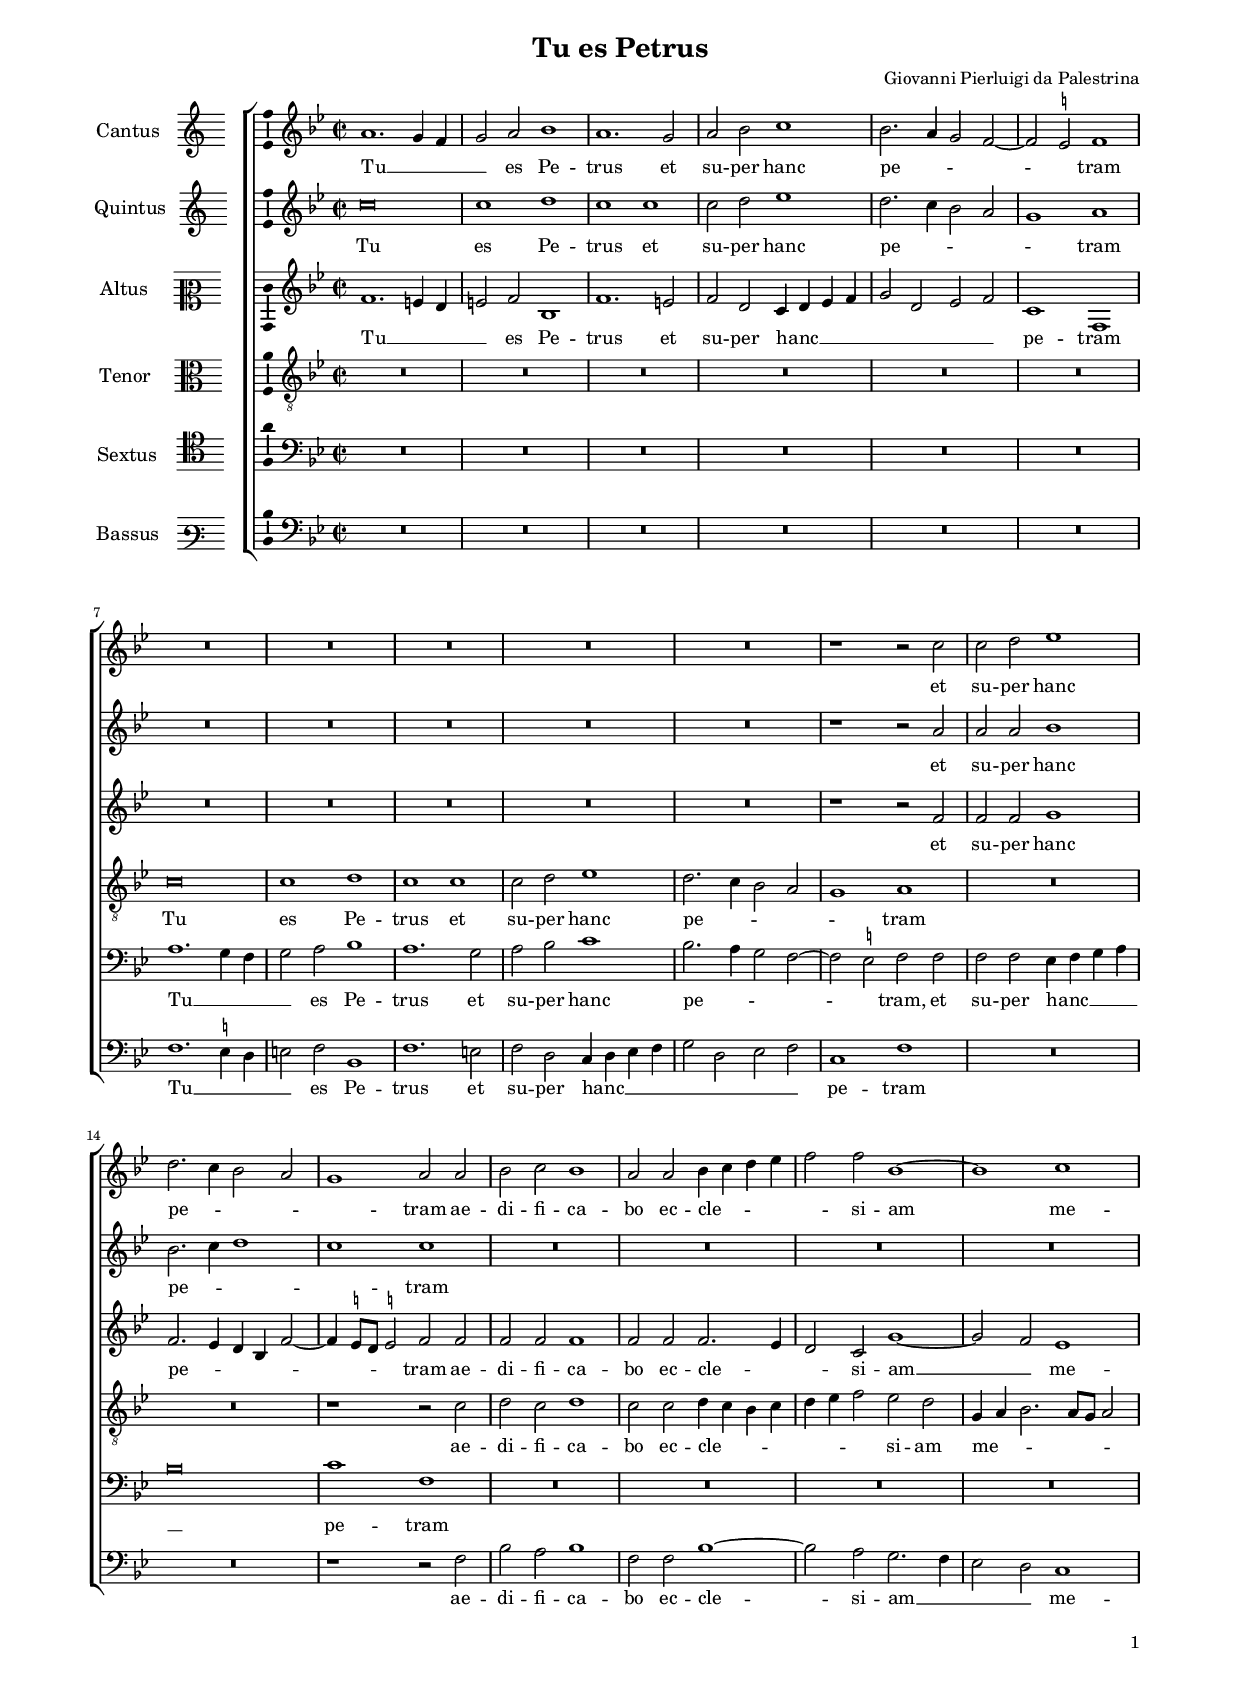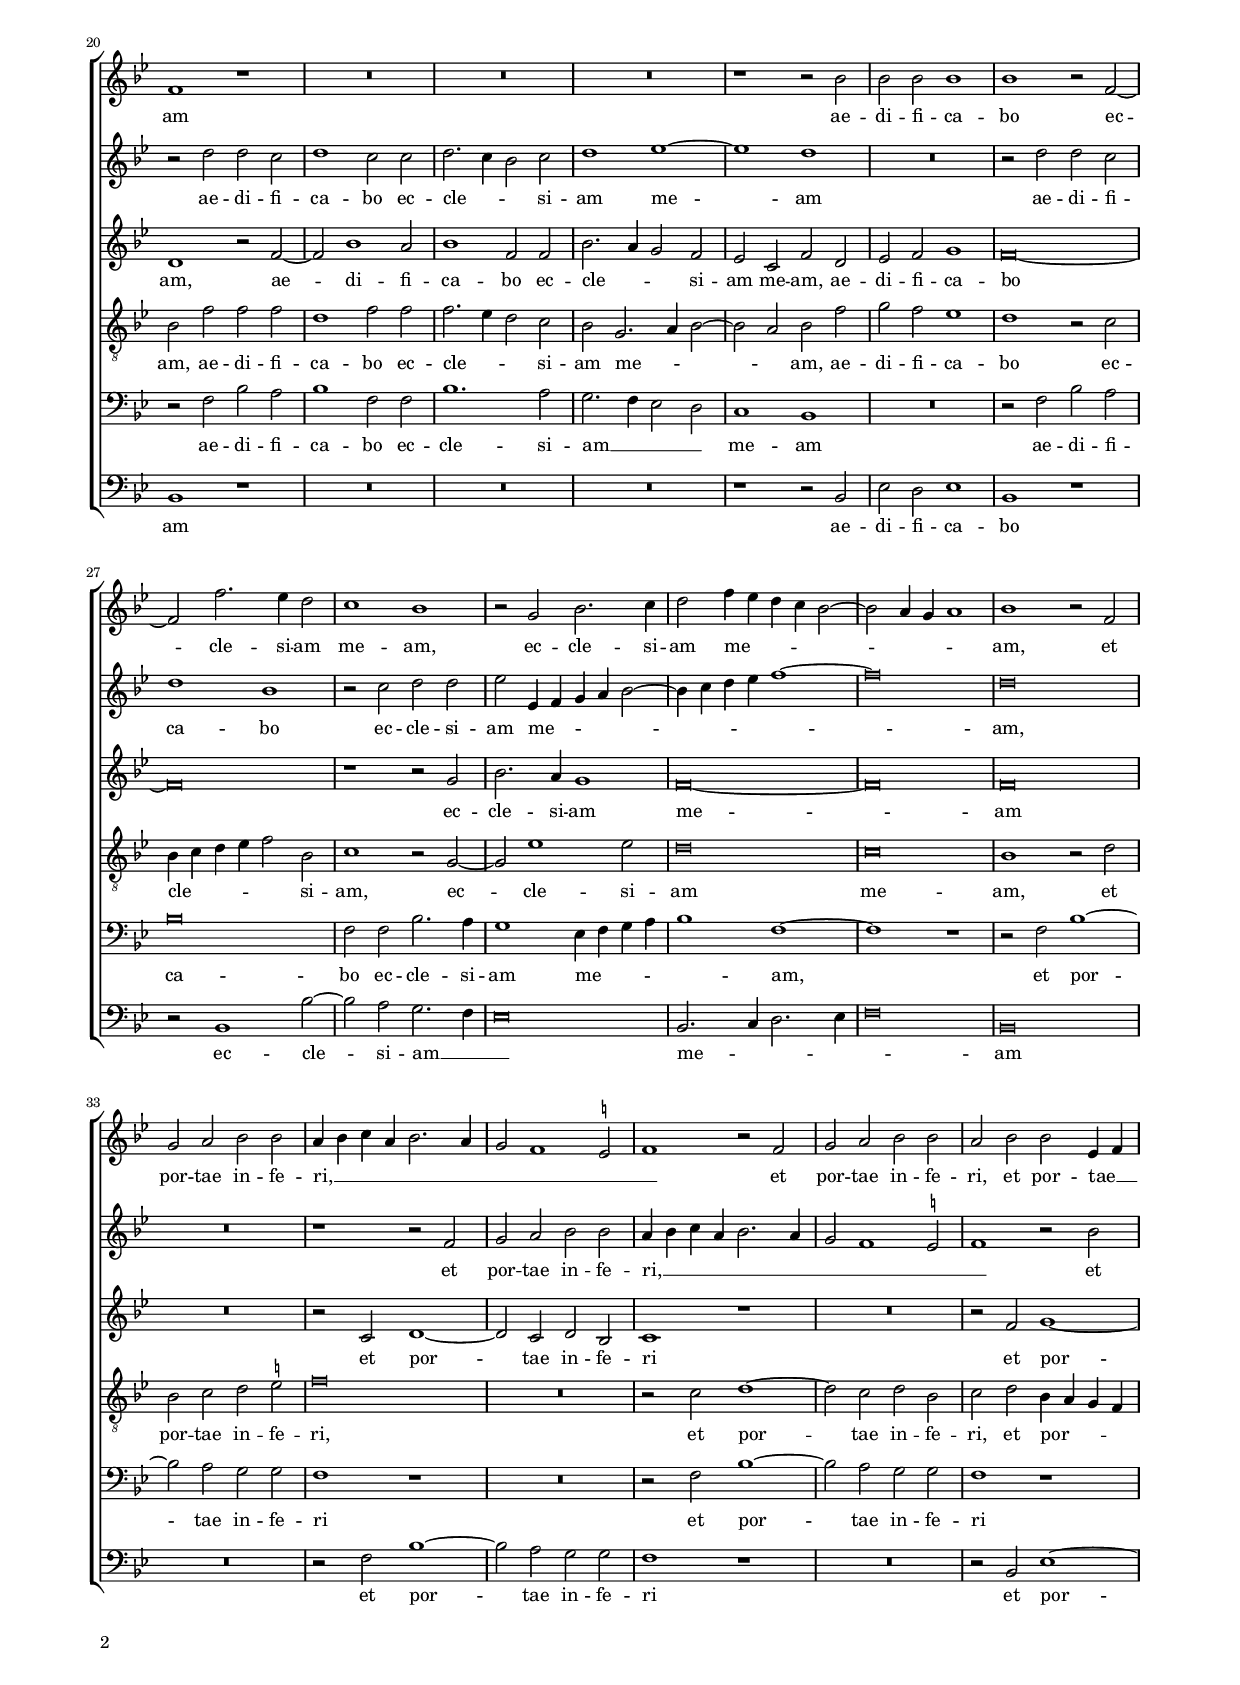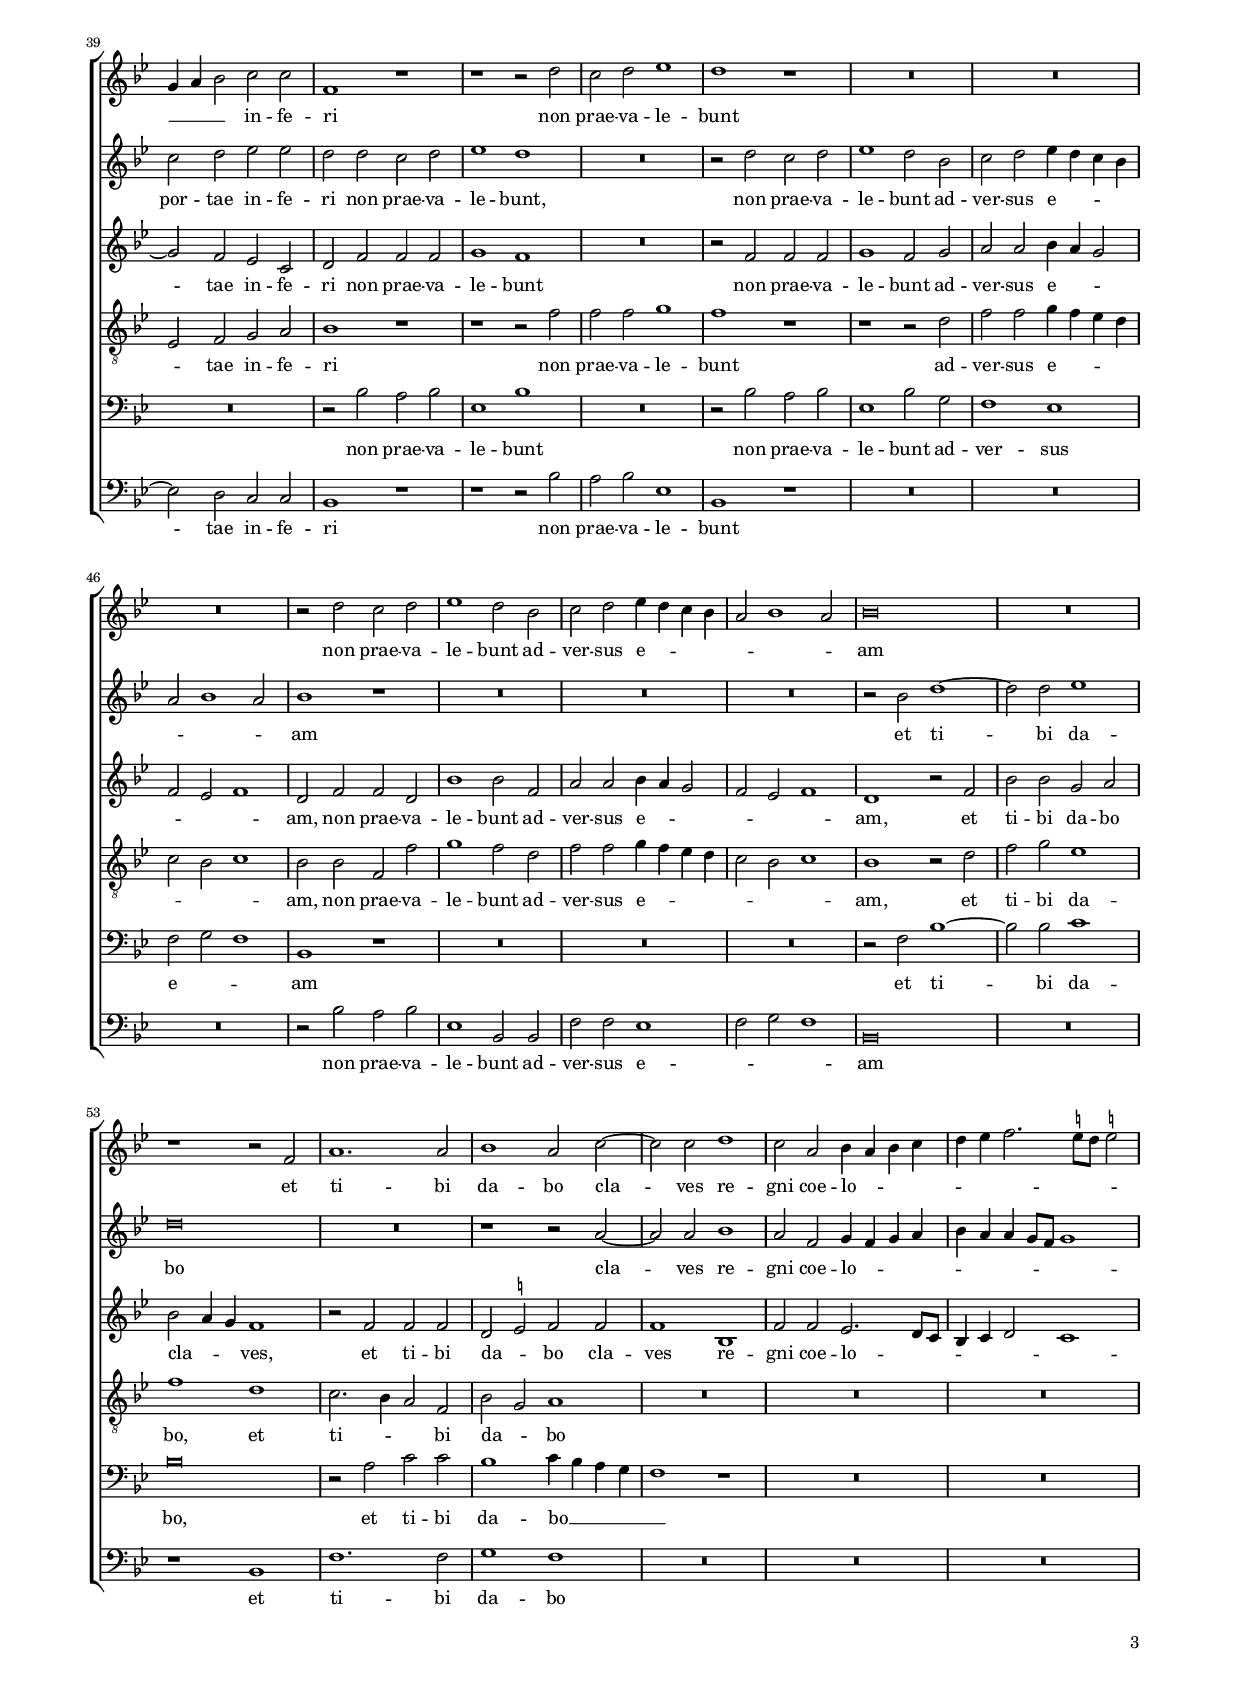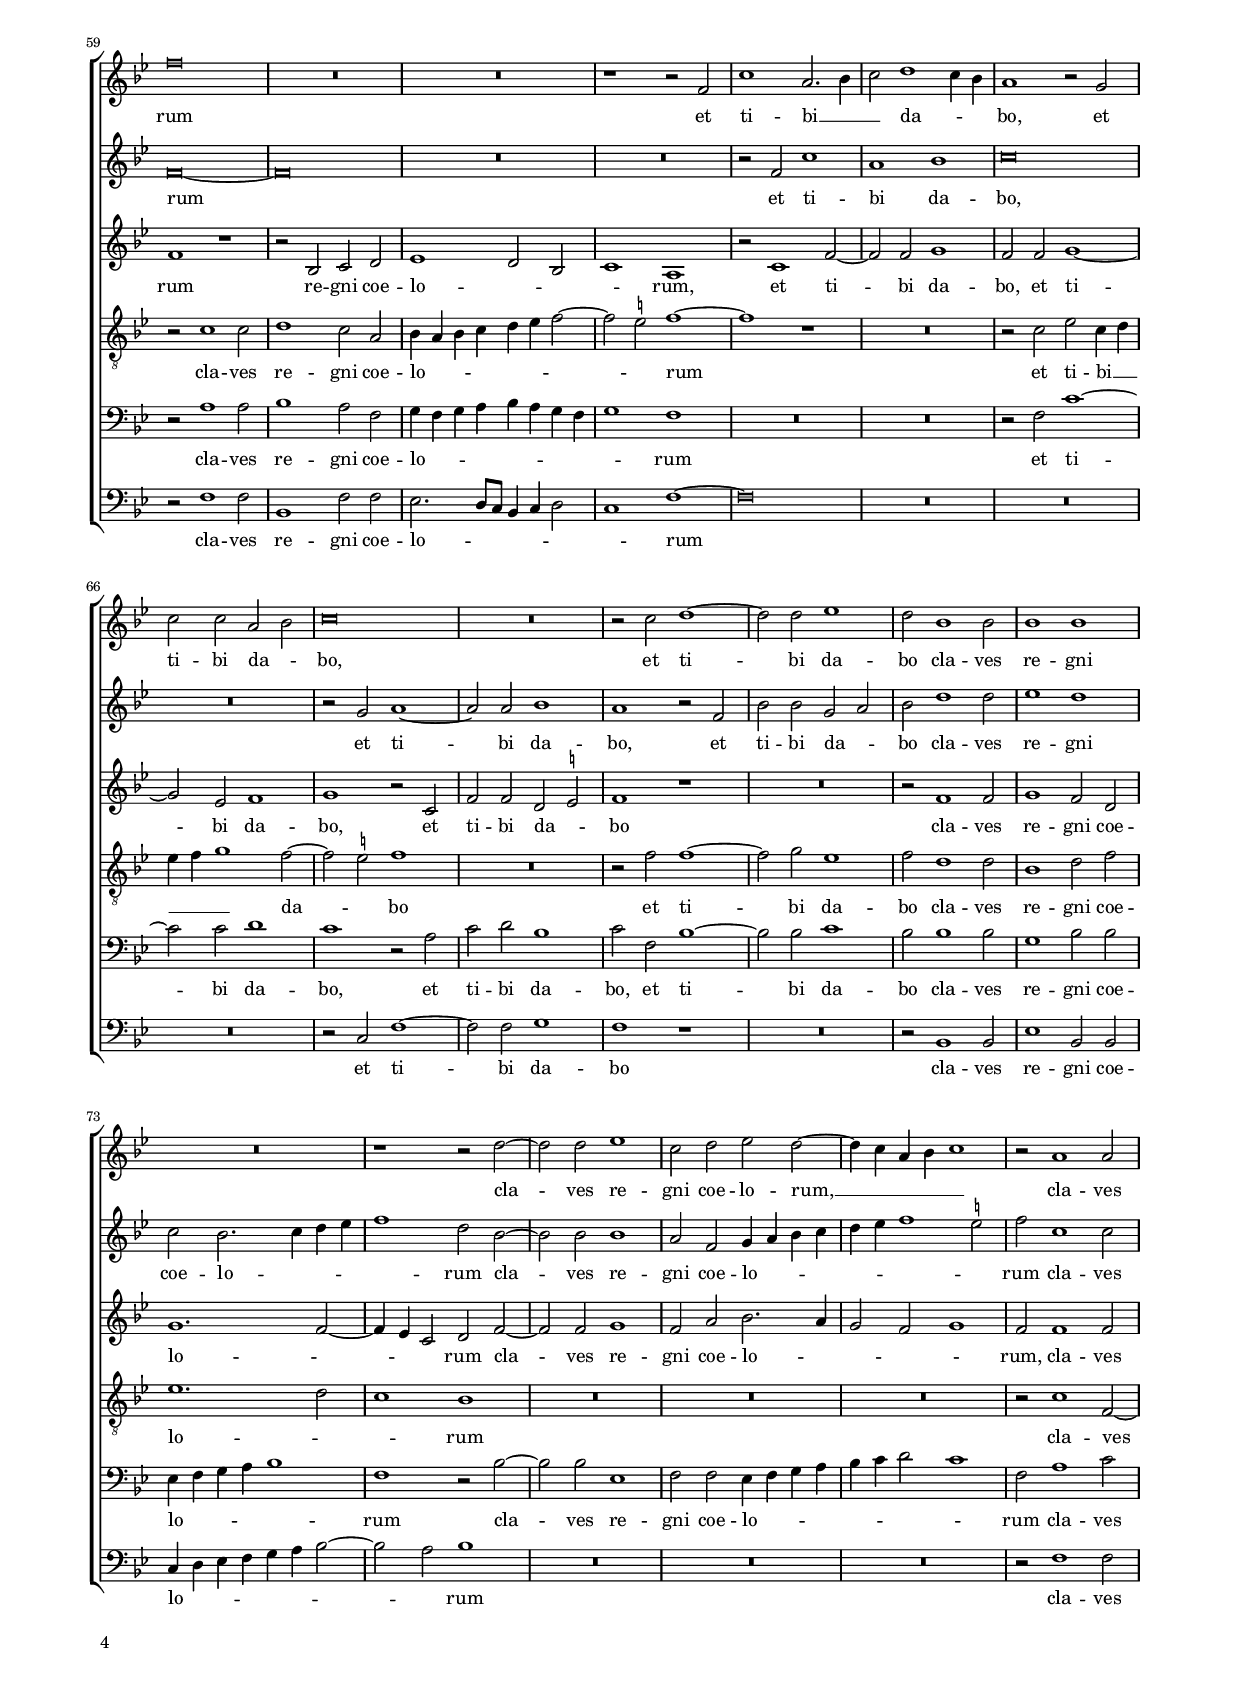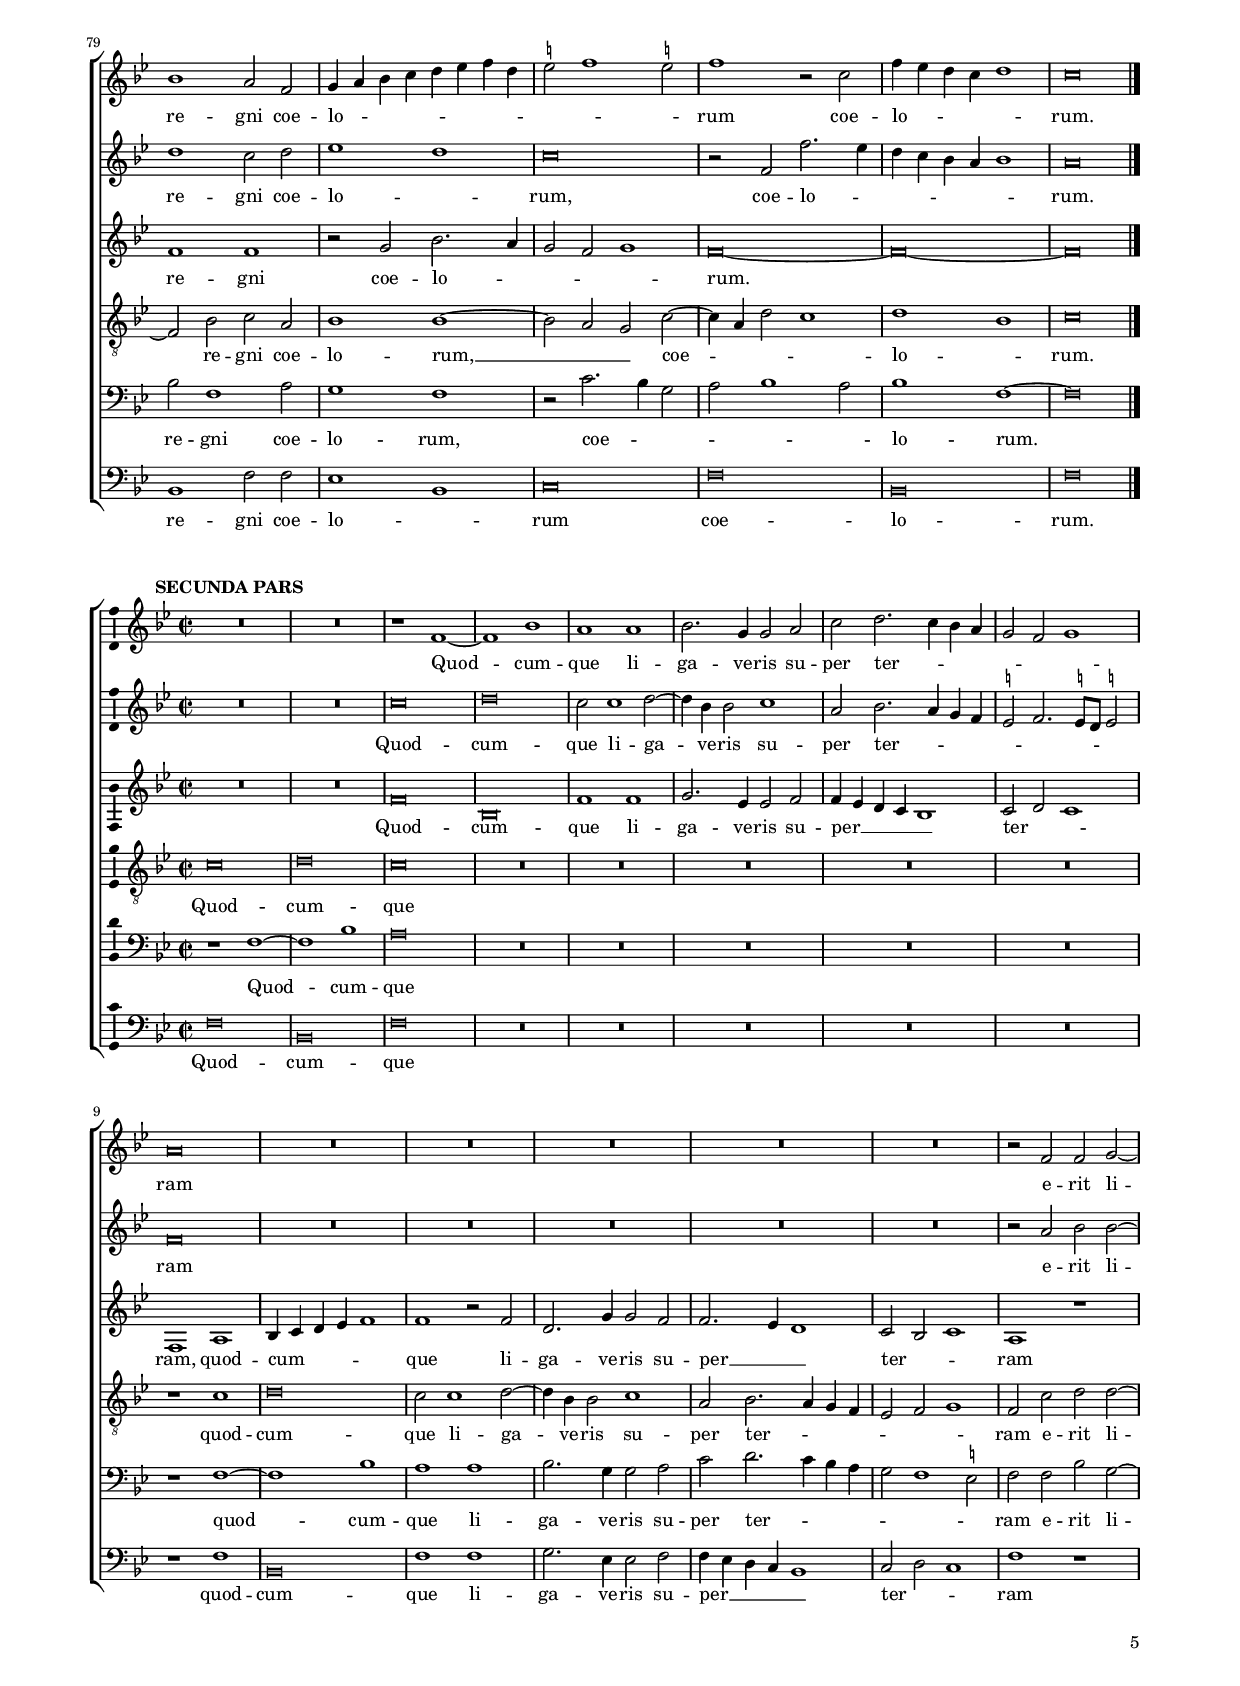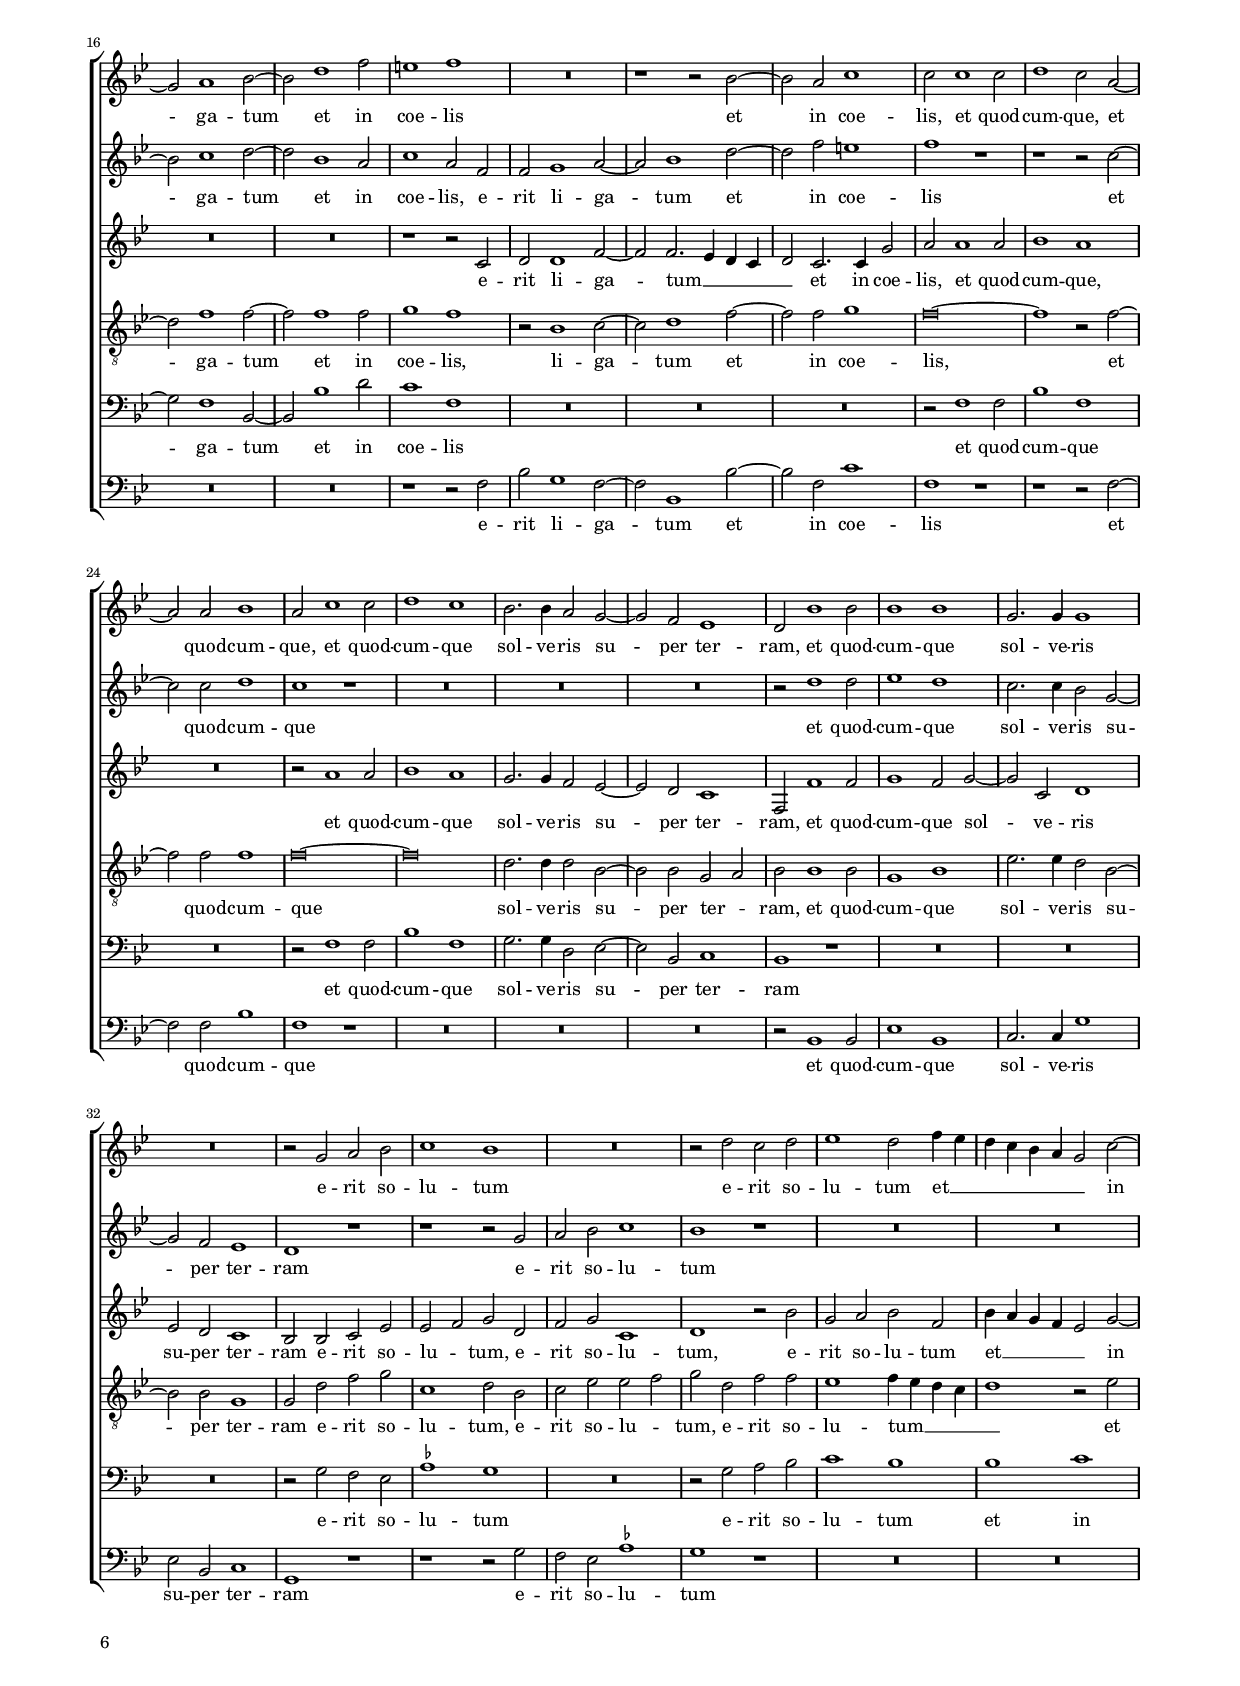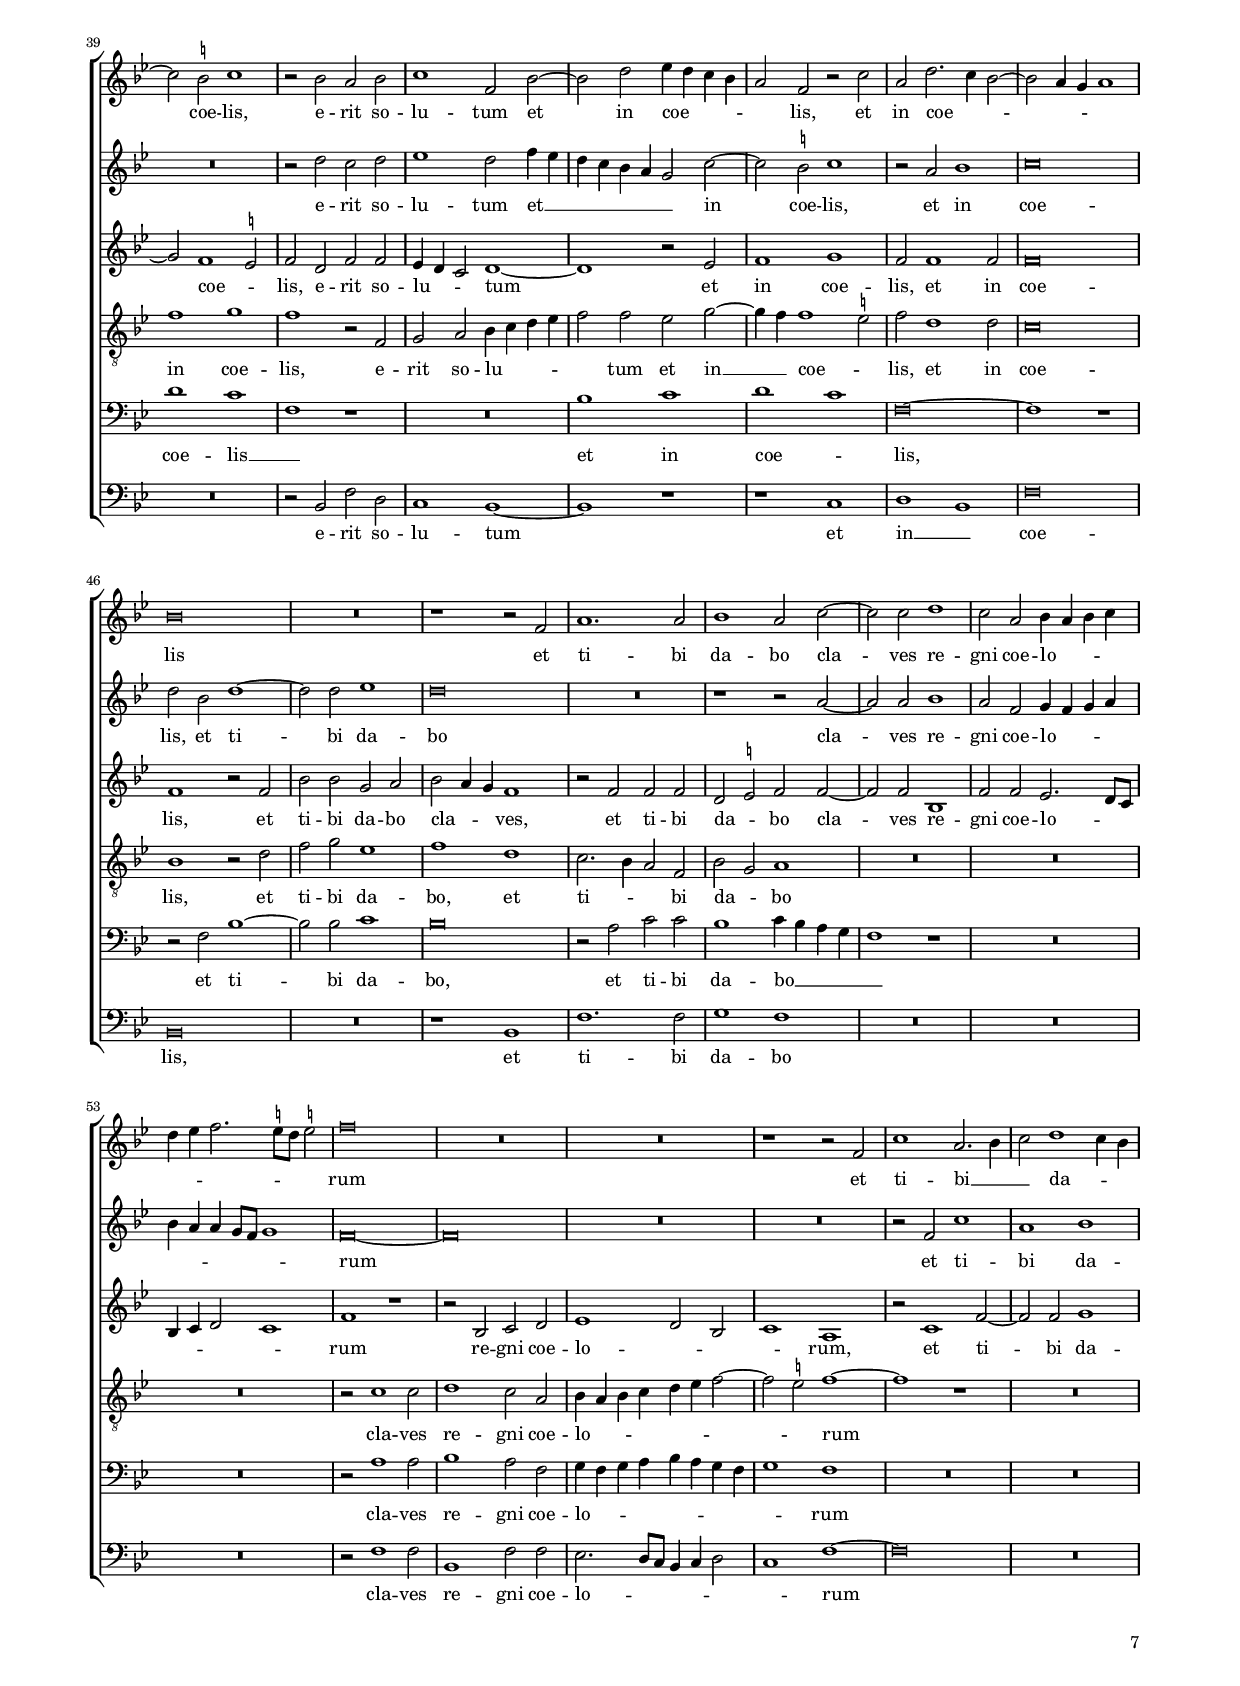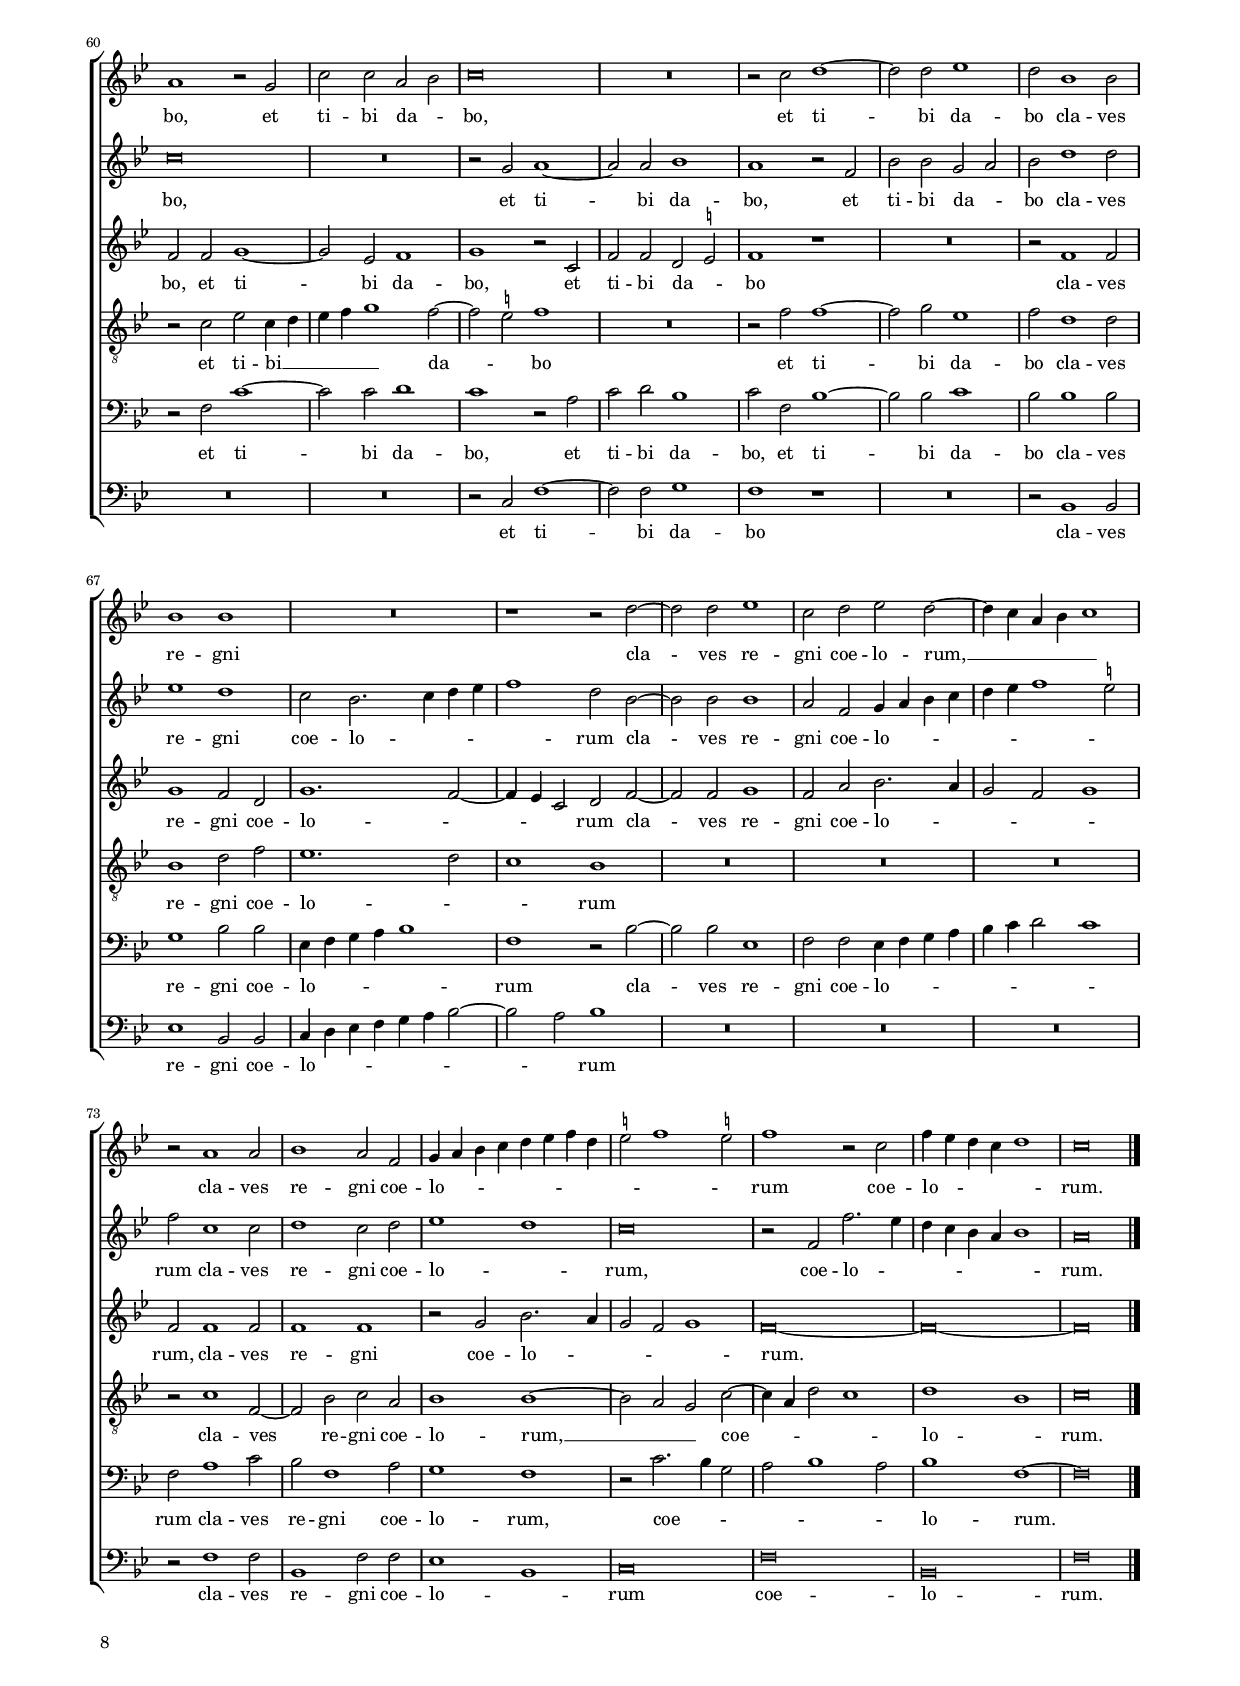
\header
{
  title="Tu es Petrus"
  composer="Giovanni Pierluigi da Palestrina"
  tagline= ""
}

\version "2.24.2"
\language deutsch
#(set-global-staff-size 15)
% #(set-default-paper-size "letter")
#(ly:set-option 'point-and-click #f)


	ficta = { \once \set suggestAccidentals = ##t }
	
	forget = #(define-music-function (music) (ly:music?) #{
		\accidentalStyle forget
		$music
		\accidentalStyle default
		#})


\paper
	{
	top-margin = 1.4 \cm
	bottom-margin = 0.9 \cm
	left-margin = 1.7 \cm
	right-margin = 1.7 \cm
	ragged-bottom = ##f
	ragged-last-bottom = ##f
	print-page-number = ##f
	score-system-spacing = #'((basic-distance . 16) (minimum-distance . 13) (padding . 4) (strechability . 250))
	system-system-spacing = #'((basic-distance . 16) (minimum-distance . 13) (padding . 4) (strechability . 250))
	oddFooterMarkup=\markup   \fill-line { "" \fromproperty #'page:page-number-string }
	evenFooterMarkup=\markup  \fill-line { \fromproperty #'page:page-number-string "" }
	last-bottom-spacing = #'((basic-distance . 12) (minimum-distance . 7) (padding . 4))
	systems-per-page = 3
	page-count = 8
%	page-count = 6
%	min-systems-per-page = 3
	}

global = {
	\key c \major
	\time 2/2 \set Score.measureLength = #(ly:make-moment 2/1)
	\set Score.tempoHideNote = ##t
	\tempo 2 = 90
	\skip 1*2*84 \bar "|."
	}


incipitcantus = \markup { \score {
	{
	\set Staff.instrumentName = \markup { \fontsize #1 "Cantus" }
	\key c \major
	\clef violin
	s4 \bar ""
	}
	\layout  {
	raggedright = ##t
	indent = 1.6 \cm
	line-width = 2.4 \cm
	\context { \Staff \remove Time_signature_engraver }
	\override Staff.Clef.Y-extent = #'(0 . 0)
	}} \hspace #1 }


incipitsextus = \markup { \score {
	{
	\set Staff.instrumentName = \markup { \fontsize #1 "Quintus" }
	\key c \major
	\clef violin
	s4 \bar ""
	}
	\layout  {
	raggedright = ##t
	indent = 1.6 \cm
	line-width = 2.4 \cm
	\context { \Staff \remove Time_signature_engraver }
	\override Staff.Clef.Y-extent = #'(0 . 0)
	}} \hspace #1 }
	 
	 
incipitaltus = \markup { \score {
	{
	\set Staff.instrumentName = \markup { \fontsize #1 "Altus" }
	\key c \major
	\clef mezzosoprano
	s4 \bar ""
	}
	\layout  {
	raggedright = ##t
	indent = 1.6 \cm
	line-width = 2.4 \cm
	\context { \Staff \remove Time_signature_engraver }
	\override Staff.Clef.Y-extent = #'(0 . 0)
	}} \hspace #1 }


incipittenor = \markup { \score {
	{
	\set Staff.instrumentName = \markup { \fontsize #1 "Tenor" }
	\key c \major
	\clef alto
	s4 \bar ""
	}
	\layout  {
	raggedright = ##t
	indent = 1.6 \cm
	line-width = 2.4 \cm
	\context { \Staff \remove Time_signature_engraver }
	\override Staff.Clef.Y-extent = #'(0 . 0)
	}} \hspace #1 }
	 
	 
incipitquintus = \markup { \score {
	{
	\set Staff.instrumentName = \markup { \fontsize #1 "Sextus" }
	\key c \major
	\clef tenor
	s4 \bar ""
	}
	\layout  {
	raggedright = ##t
	indent = 1.6 \cm
	line-width = 2.4 \cm
	\context { \Staff \remove Time_signature_engraver }
	\override Staff.Clef.Y-extent = #'(0 . 0)
	}} \hspace #1 }
	 
	 
incipitbassus = \markup { \score {
	{
	\set Staff.instrumentName = \markup { \fontsize #1 "Bassus" }
	\key c \major
	\clef varbaritone
	s4 \bar ""
	}
	\layout  {
	raggedright = ##t
	indent = 1.6 \cm
	line-width = 2.4 \cm
	\context { \Staff \remove Time_signature_engraver }
	\override Staff.Clef.Y-extent = #'(0 . 0)
	}} \hspace #1 }


cantus =  \relative c''
	{
	h1. a4 g
	a2 h c1
	h1. a2
	h2 c d1
%5
	c2. h4 a2 g~ |
	g2 \ficta fis g1
	R\breve
	R\breve
	R\breve
%10
	R\breve |
	R\breve
	r1 r2 d'
	d2 e f1
	e2. d4 c2 h
%15
	a1 h2 h |
	c2 d c1
	h2 h c4 d e f
	g2 g c,1~
	c1 d
%20
	g,1 r |
	R\breve
	R\breve
	R\breve
	r1 r2 c
%25
	c2 c c1 |
	c1 r2 g~
	g2 g'2. f4 e2
	d1 c
	r2 a c2. d4
%30
	e2 g4 f e d c2~ |
	c2 h4 a h1
	c1 r2 g
	a2 h c c
	h4 c d h c2. h4
%35
	a2 g1 \ficta fis2 |
	g1 r2 g
	a2 h c c
	h2 c c f,4 g
	a4 h c2 d d
%40
	g,1 r |
	r1 r2 e'
	d2 e f1
	e1 r
	R\breve
%45
	R\breve |
	R\breve
	r2 e d e
	f1 e2 c
	d2 e f4 e d c
%50
	h2 c1 h2 |
	c\breve
	R\breve
	r1 r2 g
	h1. h2
%55
	c1 h2 d~ |
	d2 d e1
	d2 h c4 h c d
	e4 f g2. \ficta fis8 e \ficta fis!2
	g\breve
%60
	R\breve |
	R\breve
	r1 r2 g,
	d'1 h2. c4
	d2 e1 d4 c
%65
	h1 r2 a |
	d2 d h c
	d\breve
	R\breve
	r2 d e1~
%70
	e2 e f1 |
	e2 c1 c2
	c1 c
	R\breve
	r1 r2 e~
%75
	e2 e f1 |
	d2 e f e~
	e4 d h c d1
	r2 h1 h2
	c1 h2 g
%80
	a4 h c d e f g e |
	\ficta fis2 g1 \ficta fis!2
	g1 r2 d
	g4 f e d e1
	d\breve |
	}


sextus = \relative c''
	{
	d\breve
	d1 e
	d1 d
	d2 e f1
%5
	e2. d4 c2 h |
	a1 h
	R\breve
	R\breve
	R\breve
%10
	R\breve |
	R\breve
	r1 r2 h
	h2 h c1
	c2. d4 e1
%15
	d1 d |
	R\breve
	R\breve
	R\breve
	R\breve
%20
	r2 e e d |
	e1 d2 d
	e2. d4 c2 d
	e1 f~
	f1 e
%25
	R\breve |
	r2 e e d
	e1 c
	r2 d e e
	f2 f,4 g a h c2~
%30
	c4 d e f g1~ |
	g\breve
	e\breve	
	R\breve
	r1 r2 g,
%35
	a2 h c c |
	h4 c d h c2. h4
	a2 g1 \ficta fis2
	g1 r2 c
	d2 e f f
%40
	e2 e d e |
	f1 e
	R\breve
	r2 e d e
	f1 e2 c
%45
	d2 e f4 e d c |
	h2 c1 h2
	c1 r
	R\breve
	R\breve
%50
	R\breve |
	r2 c e1~
	e2 e f1
	e\breve
	R\breve
%55
	r1 r2 h~ |
	h2 h c1
	h2 g a4 g a h
	c4 h h a8 g a1
	g\breve~
%60
	g\breve |
	R\breve
	R\breve
	r2 g d'1
	h1 c
%65
	d\breve |
	R\breve
	r2 a h1~
	h2 h c1
	h1 r2 g
%70
	c2 c a h |
	c2 e1 e2
	f1 e
	d2 c2. d4 e f
	g1 e2 c~
%75
	c2 c c1 |
	h2 g a4 h c d
	e4 f g1 \ficta fis2
	g2 d1 d2
	e1 d2 e
%80
	f1 e |
	d\breve
	r2 g, g'2. f4
	e4 d c h c1
	h\breve |
	}


altus =  \relative c'
	{
	g'1. fis4 e
	fis2 g c,1
	g'1. fis2
	g2 e d4 e f g
%5
	a2 e f g |
	d1 g,
	R\breve
	R\breve
	R\breve
%10
	R\breve |
	R\breve
	r1 r2 g'
	g2 g a1
	g2. f4 e c g'2~
%15
	g4 \ficta fis8 e \ficta fis!2 g g |
	g2 g g1
	g2 g g2. f4
	e2 d a'1~
	a2 g f1
%20
	e1 r2 g~ |
	g2 c1 h2
	c1 g2 g
	c2. h4 a2 g
	f2 d g e
%25
	f2 g a1 |
	g\breve~
	g\breve
	r1 r2 a
	c2. h4 a1
%30
	g\breve~ |
	g\breve
	g\breve
	R\breve
	r2 d e1~
%35
	e2 d e c |
	d1 r
	R\breve
	r2 g a1~
	a2 g f d
%40
	e2 g g g |
	a1 g
	R\breve
	r2 g g g
	a1 g2 a
%45
	h2 h c4 h a2 |
	g2 f g1
	e2 g g e
	c'1 c2 g
	h2 h c4 h a2
%50
	g2 f g1 |
	e1 r2 g
	c2 c a h
	c2 h4 a g1
	r2 g g g
%55
	e2 \ficta fis g2 g |
	g1 c,
	g'2 g f2. e8 d
	c4 d e2 d1
	g1 r
%60
	r2 c, d e |
	f1 e2 c
	d1 h
	r2 d1 g2~
	g2 g a1
%65
	g2 g a1~ |
	a2 f g1
	a1 r2 d,
	g2 g e \ficta fis
	g1 r
%70
	R\breve |
	r2 g1 g2
	a1 g2 e
	a1. g2~
	g4 f d2 e g~
%75
	g2 g a1 |
	g2 h c2. h4
	a2 g a1
	g2 g1 g2
	g1 g
%80
	r2 a c2. h4 |
	a2 g a1
	g\breve~
	g\breve~
	g\breve |
	}


tenor =  \relative c'
	{
	R\breve
	R\breve
	R\breve
	R\breve
%5
	R\breve |
	R\breve
	d\breve
	d1 e
	d1 d
%10
	d2 e f1 |
	e2. d4 c2 h
	a1 h
	R\breve
	R\breve
%15
	r1 r2 d |
	e2 d e1
	d2 d e4 d c d
	e4 f g2 f e
	a,4 h c2. h8 a h2
%20
	c2 g' g g |
	e1 g2 g
	g2. f4 e2 d
	c2 a2. h4 c2~
	c2 h c g'
%25
	a2 g f1 |
	e1 r2 d
	c4 d e f g2 c,
	d1 r2 a~
	a2 f'1 f2
%30
	e\breve |
	d\breve
	c1 r2 e
	c2 d e \ficta fis
	g\breve
%35
	R\breve |
	r2 d e1~
	e2 d e c
	d2 e c4 h a g
	f2 g a h
%40
	c1 r |
	r1 r2 g'
	g2 g a1
	g1 r
	r1 r2 e
%45
	g2 g a4 g f e |
	d2 c d1
	c2 c g g'
	a1 g2 e
	g2 g a4 g f e
%50
	d2 c d1 |
	c1 r2 e
	g2 a f1
	g1 e
	d2. c4 h2 g
%55
	c2 a h1 |
	R\breve
	R\breve
	R\breve
	r2 d1 d2
%60
	e1 d2 h |
	c4 h c d e f g2~
	g2 \ficta fis g1~
	g1 r
	R\breve
%65
	r2 d f d4 e |
	f4 g a1 g2~
	g2 \ficta fis g1
	R\breve
	r2 g g1~
%70
	g2 a f1 |
	g2 e1 e2
	c1 e2 g
	f1. e2
	d1 c
%75
	R\breve |
	R\breve
	R\breve
	r2 d1 g,2~
	g2 c d h
%80
	c1 c~ |
	c2 h a d~
	d4 h e2 d1
	e1 c
	d\breve |
	}


quintus  =  \relative c'
	{
	R\breve
	R\breve
	R\breve
	R\breve
%5
	R\breve |
	R\breve
	h1. a4 g
	a2 h c1
	h1. a2
%10
	h2 c d1 |
	c2. h4 a2 g~
	g2 \ficta fis g g
	g2 g f4 g a h
	c\breve
%15
	d1 g, |
	R\breve
	R\breve
	R\breve
	R\breve
%20
	r2 g c h |
	c1 g2 g
	c1. h2
	a2. g4 f2 e
	d1 c
%25
	R\breve |
	r2 g' c h
	c\breve
	g2 g c2. h4
	a1 f4 g a h
%30
	c1 g~ |
	g1 r
	r2 g c1~
	c2 h a a
	g1 r
%35
	R\breve |
	r2 g c1~
	c2 h a a
	g1 r
	R\breve
%40
	r2 c h c |
	f,1 c'
	R\breve
	r2 c h c
	f,1 c'2 a
%45
	g1 f |
	g2 a g1
	c,1 r
	R\breve
	R\breve
%50
	R\breve |
	r2 g' c1~
	c2 c d1
	c\breve
	r2 h d d
%55
	c1 d4 c h a |
	g1 r
	R\breve
	R\breve
	r2 h1 h2
%60
	c1 h2 g |
	a4 g a h c h a g
	a1 g
	R\breve
	R\breve
%65
	r2 g d'1~ |
	d2 d e1
	d1 r2 h
	d2 e c1
	d2 g, c1~
%70
	c2 c d1 |
	c2 c1 c2
	a1 c2 c
	f,4 g a h c1
	g1 r2 c~
%75
	c2 c f,1 |
	g2 g f4 g a h
	c4 d e2 d1
	g,2 h1 d2
	c2 g1 h2
%80
	a1 g |
	r2 d'2. c4 a2
	h2 c1 h2
	c1 g~
	g\breve |
	}


bassus  =  \relative c
	{
	R\breve
	R\breve
	R\breve
	R\breve
%5
	R\breve |
	R\breve
	g'1. \ficta fis4 e
	fis2 g c,1
	g'1. fis2
%10
	g2 e d4 e f g |
	a2 e f g
	d1 g
	R\breve
	R\breve
%15
	r1 r2 g |
	c2 h c1
	g2 g c1~
	c2 h a2. g4
	f2 e d1
%20
	c1 r |
	R\breve
	R\breve
	R\breve
	r1 r2 c
%25
	f2 e f1 |
	c1 r
	r2 c1 c'2~
	c2 h a2. g4
	f\breve
%30
	c2. d4 e2. f4 |
	g\breve
	c,\breve
	R\breve
	r2 g' c1~
%35
	c2 h a a |
	g1 r
	R\breve
	r2 c, f1~
	f2 e d d
%40
	c1 r |
	r1 r2 c'
	h2 c f,1
	c1 r
	R\breve
%45
	R\breve |
	R\breve
	r2 c' h c
	f,1 c2 c
	g'2 g f1
%50
	g2 a g1 |
	c,\breve
	R\breve
	r1 c
	g'1. g2
%55
	a1 g |
	R\breve
	R\breve
	R\breve
	r2 g1 g2
%60
	c,1 g'2 g |
	f2. e8 d c4 d e2
	d1 g~
	g\breve
	R\breve
%65
	R\breve |
	R\breve
	r2 d g1~
	g2 g a1
	g1 r
%70
	R\breve |
	r2 c,1 c2
	f1 c2 c
	d4 e f g a h c2~
	c2 h c1
%75
	R\breve |
	R\breve
	R\breve
	r2 g1 g2
	c,1 g'2 g
%80
	f1 c |
	d\breve
	g\breve
	c,\breve
	g'\breve |
	}


lyricscantus = \lyricmode {
	Tu __ _ _ _ es Pe -- trus
	et su -- per hanc pe -- _ _ _ _ tram
	et su -- per hanc pe -- _ _ _ _ tram
	ae -- di -- fi -- ca -- bo ec -- cle -- _ _ _ _ si -- am me -- am
	ae -- di -- fi -- ca -- bo ec -- cle -- si -- am me -- am,
	ec -- cle -- si -- am me -- _ _ _ _ _ _ _ am,
	et por -- tae in -- fe -- ri, __ _ _ _ _ _ _ _ _ _
	et por -- tae in -- fe -- ri,
	et por -- tae __ _ _ _ _ in -- fe -- ri
	non prae -- va -- le -- bunt
	non prae -- va -- le -- bunt
	ad -- ver -- sus e -- _ _ _ _ _ _ am
	et ti -- bi da -- bo cla -- ves re -- gni coe -- lo -- _ _ _ _ _ _ _ _ _ rum
	et ti -- bi __ _ _ da -- _ _ bo,
	et ti -- bi da -- _ bo,
	et ti -- bi da -- bo
	cla -- ves re -- gni
	cla -- ves re -- gni coe -- lo -- rum, __ _ _ _ _
	cla -- ves re -- gni coe -- lo -- _ _ _ _ _ _ _ _ _ _ rum
	coe -- lo -- _ _ _ _ rum.
	}


lyricssextus = \lyricmode {
	Tu es Pe -- trus
	et su -- per hanc pe -- _ _ _ _ tram
	et su -- per hanc pe -- _ _ _ tram
	ae -- di -- fi -- ca -- bo ec -- cle -- _ _ si -- am me -- am
	ae -- di -- fi -- ca -- bo ec -- cle -- si -- am me -- _ _ _ _ _ _ _ _ am,
	et por -- tae in -- fe -- ri, __ _ _ _ _ _ _ _ _ _
	et por -- tae in -- fe -- ri
	non prae -- va -- le -- bunt,
	non prae -- va -- le -- bunt
	ad -- ver -- sus e -- _ _ _ _ _ _ am
	et ti -- bi da -- bo cla -- ves re -- gni coe -- lo -- _ _ _ _ _ _ _ _ _ rum
	et ti -- bi da -- bo,
	et ti -- bi da -- bo,
	et ti -- bi da -- _ bo
	cla -- ves re -- gni coe -- lo -- _ _ _ _ rum
	cla -- ves re -- gni coe -- lo -- _ _ _ _ _ _ _ rum
	cla -- ves re -- gni coe -- lo -- _ rum,
	coe -- lo -- _ _ _ _ _ _ rum.
	}
	
	
lyricsaltus = \lyricmode {
	Tu __ _ _ _ es Pe -- trus
	et su -- per hanc __ _ _ _ _ _ _ _ pe -- tram
	et su -- per hanc pe -- _ _ _ _ _ _ _ tram
	ae -- di -- fi -- ca -- bo ec -- cle -- _ _ si -- am __ _ me -- am,
	ae -- di -- fi -- ca -- bo ec -- cle -- _ _ si -- am me -- am,
	ae -- di -- fi -- ca -- bo
	ec -- cle -- si -- am me -- am
	et por -- tae in -- fe -- ri
	et por -- tae in -- fe -- ri
	non prae -- va -- le -- bunt
	non prae -- va -- le -- bunt
	ad -- ver -- sus e -- _ _ _ _ _ am,
	non prae -- va -- le -- bunt
	ad -- ver -- sus e -- _ _ _ _ _ am,
	et ti -- bi da -- bo cla -- _ _ ves,
	et ti -- bi da -- _ bo
	cla -- ves re -- gni coe -- lo -- _ _ _ _ _ _ rum
	re -- gni coe -- lo -- _ _ _ rum,
	et ti -- bi da -- bo,
	et ti -- bi da -- bo,
	et ti -- bi da -- _ bo
	cla -- ves re -- gni coe -- lo -- _ _ _ rum
	cla -- ves re -- gni coe -- lo -- _ _ _ _ rum,
	cla -- ves re -- gni coe -- lo -- _ _ _ _ rum.
	}


lyricstenor = \lyricmode {
	Tu es Pe -- trus
	et su -- per hanc pe -- _ _ _ _ tram
	ae -- di -- fi -- ca -- bo ec -- cle -- _ _ _ _ _ _ si -- am me -- _ _ _ _ _ am,
	ae -- di -- fi -- ca -- bo ec -- cle -- _ _ si -- am me -- _ _ _ am,
	ae -- di -- fi -- ca -- bo ec -- cle -- _ _ _ _ si -- am,
	ec -- cle -- si -- am me -- am,
	et por -- tae in -- fe -- ri,
	et por -- tae in -- fe -- ri,
	et por -- _ _ _ _ tae in -- fe -- ri
	non prae -- va -- le -- bunt
	ad -- ver -- sus e -- _ _ _ _ _ _ am,
	non prae -- va -- le -- bunt
	ad -- ver -- sus e -- _ _ _ _ _ _ am,
	et ti -- bi da -- bo,
	et ti -- _ _ bi da -- _ bo
	cla -- ves re -- gni coe -- lo -- _ _ _ _ _ _ _ rum
	et ti -- bi __ _ _ _ _ da -- _ bo
	et ti -- bi da -- bo
	cla -- ves re -- gni coe -- lo -- _ _ rum
	cla -- ves re -- gni coe -- lo -- rum, __ _ _
	coe -- _ _ _ lo -- _ rum.
	}


lyricsquintus = \lyricmode {
	Tu __ _ _ _ es Pe -- trus
	et su -- per hanc pe -- _ _ _ _ tram,
	et su -- per hanc __ _ _ _ _ pe -- tram
	ae -- di -- fi -- ca -- bo ec -- cle -- si -- am __ _ _ _ me -- am
	ae -- di -- fi -- ca -- bo ec -- cle -- si -- am me -- _ _ _ _ am,
	et por -- tae in -- fe -- ri
	et por -- tae in -- fe -- ri
	non prae -- va -- le -- bunt
	non prae -- va -- le -- bunt
	ad -- ver -- sus e -- _ _ am
	et ti -- bi da -- bo,
	et ti -- bi da -- bo __ _ _ _ _
	cla -- ves re -- gni coe -- lo -- _ _ _ _ _ _ _ _ rum
	et ti -- bi da -- bo,
	et ti -- bi da -- bo,
	et ti -- bi da -- bo
	cla -- ves re -- gni coe -- lo -- _ _ _ _ rum
	cla -- ves re -- gni coe -- lo -- _ _ _ _ _ _ _ rum
	cla -- ves re -- gni coe -- lo -- rum,
	coe -- _ _ _ _ _ lo -- rum.
	}


lyricsbassus = \lyricmode {
	Tu __ _ _ _ es Pe -- trus
	et su -- per hanc __ _ _ _ _ _ _ _ pe -- tram
	ae -- di -- fi -- ca -- bo ec -- cle -- si -- am __ _ _ _ me -- am
	ae -- di -- fi -- ca -- bo ec -- cle -- si -- am __ _ _ me -- _ _ _ _ am
	et por -- tae in -- fe -- ri
	et por -- tae in -- fe -- ri
	non prae -- va -- le -- bunt
	non prae -- va -- le -- bunt
	ad -- ver -- sus e -- _ _ _ am
	et ti -- bi da -- bo cla -- ves re -- gni coe -- lo -- _ _ _ _ _ _ rum
	et ti -- bi da -- bo
	cla -- ves re -- gni coe -- lo -- _ _ _ _ _ _ _ rum
	cla -- ves re -- gni coe -- lo -- _ rum
	coe -- lo -- rum.
	}


\score
{  
	\transpose c b, {
	\new ChoirStaff \with { \override StaffGrouper.staff-staff-spacing.basic-distance = #12 }
	<<

	\new Staff << \global
	\new Voice="v1" {
		\set Staff.instrumentName=\incipitcantus
		\set Staff.midiInstrument = "reed organ"
		\clef violin
		\cantus }
	\new Lyrics \lyricsto "v1" {\lyricscantus }
	>>


	\new Staff << \global
	\new Voice="v6" {
		\set Staff.instrumentName=\incipitsextus
		\set Staff.midiInstrument = "reed organ"
		\clef violin 
		\sextus}
	\new Lyrics \lyricsto "v6" {\lyricssextus }
	>>


	\new Staff << \global
	\new Voice="v2" {
		\set Staff.instrumentName=\incipitaltus
		\set Staff.midiInstrument = "reed organ"
		\clef violin % "G_8"
		\altus}
	\new Lyrics \lyricsto "v2" {\lyricsaltus }
	>>


	\new Staff << \global
	\new Voice="v3" {
		\set Staff.instrumentName=\incipittenor
		\set Staff.midiInstrument = "reed organ"
		\clef "G_8"
		\tenor }
	\new Lyrics \lyricsto "v3" {\lyricstenor }
	>>


	\new Staff << \global
	\new Voice="v5" {
		\set Staff.instrumentName=\incipitquintus
		\set Staff.midiInstrument = "reed organ"
		\clef bass
		\quintus}
	\new Lyrics \lyricsto "v5" {\lyricsquintus }
	>>


	\new Staff << \global
	\new Voice="v4" {
		\set Staff.instrumentName=\incipitbassus
		\set Staff.midiInstrument = "reed organ"
		\clef bass
		\bassus }
	\new Lyrics \lyricsto "v4" {\lyricsbassus}
	>>

	>>
	} % transpose

	\layout
	{
	indent = 2.6 \cm
%	\context { \Lyrics \override VerticalAxisGroup.nonstaff-relatedstaff-spacing.padding = #2 }
%	\context { \Lyrics \override LyricText.font-size = #1 }	
	\context { \Staff \consists Ambitus_engraver }
	\context { \Score \override BarNumber.padding = #2 }
	\context { \Voice \override NoteHead.style = #'baroque }
	}

\midi
	{
	}

}

%%%%%%%%%%%%%%%%%%%%  SECUNDA PARS   %%%%%%%%%%%%%%%%%%%%



global = {
	\key c \major
	\time 2/2 \set Score.measureLength = #(ly:make-moment 2/1)
	\set Score.tempoHideNote = ##t
	\tempo 2 = 90
	%\set Score.barNumberVisibility = #all-bar-numbers-visible \bar ""
	%\set Score.currentBarNumber = #98
	\skip 1*2*79 \bar "|."
	}


cantus =  \relative c''
	{
	R\breve
	R\breve
	r1 g~
	g1 c
%5
	h1 h |
	c2. a4 a2 h
	d2 e2. d4 c h
	a2 g a1
	h\breve
%10
	R\breve |
	R\breve
	R\breve
	R\breve
	R\breve
%15
	r2 g g a~ |
	a2 h1 c2~
	c2 e1 g2
	fis1 g
	R\breve
%20
	r1 r2 c,~ |
	c2 h d1
	d2 d1 d2
	e1 d2 h~
	h2 h c1
%25
	h2 d1 d2 |
	e1 d
	c2. c4 h2 a~
	a2 g f1
	e2 c'1 c2
%30
	c1 c |
	a2. a4 a1
	R\breve
	r2 a h c
	d1 c
%35
	R\breve |
	r2 e d e
	f1 e2 g4 f
	e4 d c h a2 d~
	d2 \ficta cis d1
%40
	r2 c h c |
	d1 g,2 c~
	c2 e f4 e d c
	h2 g r d'
	h2 e2. d4 c2~
%45
	c2 h4 a h1 |
	c\breve
	R\breve
	r1 r2 g
	h1. h2
%50
	c1 h2 d~ |
	d2 d e1
	d2 h c4 h c d
	e4 f g2. \ficta fis8 e \ficta fis!2
	g\breve
%55
	R\breve |
	R\breve
	r1 r2 g,
	d'1 h2. c4
	d2 e1 d4 c
%60
	h1 r2 a |
	d2 d h c
	d\breve
	R\breve
	r2 d e1~
%65
	e2 e f1 |
	e2 c1 c2
	c1 c
	R\breve
	r1 r2 e~
%70
	e2 e f1 |
	d2 e f e~
	e4 d h c d1
	r2 h1 h2
	c1 h2 g
%75
	a4 h c d e f g e |
	\ficta fis2 g1 \ficta fis!2
	g1 r2 d
	g4 f e d e1
	d\breve |
	}


sextus = \relative c''
	{
	R\breve
	R\breve
	d\breve
	e\breve
%5
	d2 d1 e2~ |
	e4 c c2 d1
	h2 c2. h4 a g
	\ficta fis2 g2. \ficta fis!8 e \ficta fis!2
	g\breve
%10
	R\breve |
	R\breve
	R\breve
	R\breve
	R\breve
%15
	r2 h c c~ |
	c2 d1 e2~
	e2 c1 h2
	d1 h2 g
	g2 a1 h2~
%20
	h2 c1 e2~ |
	e2 g fis1
	g1 r
	r1 r2 d~
	d2 d e1
%25
	d1 r |
	R\breve
	R\breve
	R\breve
	r2 e1 e2
%30
	f1 e |
	d2. d4 c2 a~
	a2 g f1
	e1 r
	r1 r2 a
%35
	h2 c d1 |
	c1 r
	R\breve
	R\breve
	R\breve
%40
	r2 e d e |
	f1 e2 g4 f
	e4 d c h a2 d~
	d2 \ficta cis d1
	r2 h c1
%45
	d\breve |
	e2 c e1~
	e2 e f1
	e\breve
	R\breve
%50
	r1 r2 h~ |
	h2 h c1
	h2 g a4 g a h
	c4 h h a8 g a1
	g\breve~
%55
	g\breve |
	R\breve
	R\breve
	r2 g d'1
	h1 c
%60
	d\breve |
	R\breve
	r2 a h1~
	h2 h c1
	h1 r2 g
%65
	c2 c a h |
	c2 e1 e2
	f1 e
	d2 c2. d4 e f
	g1 e2 c~
%70
	c2 c c1 |
	h2 g a4 h c d
	e4 f g1 \ficta fis2
	g2 d1 d2
	e1 d2 e
%75
	f1 e |
	d\breve
	r2 g, g'2. f4
	e4 d c h c1
	h\breve |
	}


altus =  \relative c'
	{
	R\breve
	R\breve
	g'\breve
	c,\breve
%5
	g'1 g |
	a2. f4 f2 g
	g4 f e d c1
	d2 e d1
	g,1 h
%10
	c4 d e f g1 |
	g1 r2 g
	e2. a4 a2 g
	g2. f4 e1
	d2 c d1
%15
	h1 r |
	R\breve
	R\breve
	r1 r2 d
	e2 e1 g2~
%20
	g2 g2. f4 e d |
	e2 d2. d4 a'2
	h2 h1 h2
	c1 h
	R\breve
%25
	r2 h1 h2 |
	c1 h
	a2. a4 g2 f~
	f2 e d1
	g,2 g'1 g2
%30
	a1 g2 a~
	a2 d, e1
	f2 e d1
	c2 c d f
	f2 g a e
%35
	g2 a d,1 |
	e1 r2 c'
	a2 h c g
	c4 h a g f2 a~
	a2 g1 \ficta fis2
%40
	g2 e g g |
	f4 e d2 e1~	
	e1 r2 f
	g1 a
	g2 g1 g2
%45
	g\breve |
	g1 r2 g
	c2 c a h
	c2 h4 a g1
	r2 g g g
%50
	e2 \ficta fis g g~ |
	g2 g c,1
	g'2 g f2. e8 d
	c4 d e2 d1
	g1 r
%55
	r2 c, d e |
	f1 e2 c
	d1 h
	r2 d1 g2~
	g2 g a1
%60
	g2 g a1~ |
	a2 f g1
	a1 r2 d,
	g2 g e \ficta fis
	g1 r
%65
	R\breve |
	r2 g1 g2
	a1 g2 e
	a1. g2~
	g4 f d2 e g~
%70
	g2 g a1 |
	g2 h c2. h4
	a2 g a1
	g2 g1 g2
	g1 g
%75
	r2 a c2. h4 |
	a2 g a1
	g\breve~
	g\breve~
	g\breve |
	}


tenor =  \relative c'
	{
	d\breve
	e\breve
	d\breve
	R\breve
%5
	R\breve |
	R\breve
	R\breve
	R\breve
	r1 d
%10
	e\breve |
	d2 d1 e2~
	e4 c c2 d1
	h2 c2. h4 a4 g
	f2 g a1
%15
	g2 d' e e~ |
	e2 g1 g2~
	g2 g1 g2
	a1 g
	r2 c,1 d2~
%20
	d2 e1 g2~ |
	g2 g a1
	g\breve~
	g1 r2 g~
	g2 g g1
%25
	g\breve~ |
	g\breve 
	e2. e4 e2 c~
	c2 c a h
	c2 c1 c2
	a1 c
%31
	f2. f4 e2 c~ |
	c2 c a1
	a2 e' g a
	d,1 e2 c
	d2 f f g
%36
	a2 e g g |
	f1 g4 f e d
	e1 r2 f
	g1 a
	g1 r2 g,
%41
	a2 h c4 d e f |
	g2 g f a~
	a4 g g1 \ficta fis2
	g2 e1 e2
	d\breve
%46
	c1 r2 e |
	g2 a f1
	g1 e
	d2. c4 h2 g
	c2 a h1
%51
	R\breve |
	R\breve
	R\breve
	r2 d1 d2
	e1 d2 h
%56
	c4 h c d e f g2~ |
	g2 \ficta fis g1~
	g1 r
	R\breve
	r2 d f d4 e
%61
	f4 g a1 g2~ |
	g2 \ficta fis g1
	R\breve
	r2 g g1~
	g2 a f1
%66
	g2 e1 e2 |
	c1 e2 g
	f1. e2
	d1 c
	R\breve
%71
	R\breve |
	R\breve
	r2 d1 g,2~
	g2 c d h
	c1 c~
%76
	c2 h a d~ |
	d4 h e2 d1
	e1 c
	d\breve |
	}


quintus  =  \relative c'
	{
	r1 g~
	g1 c
	h\breve
	R\breve
%5
	R\breve |
	R\breve
	R\breve
	R\breve
	r1 g~
%10
	g1 c |
	h1 h
	c2. a4 a2 h
	d2 e2. d4 c h
	a2 g1 \ficta fis2
%15
	g2 g c a~ |
	a2 g1 c,2~
	c2 c'1 e2
	d1 g,
	R\breve
%20
	R\breve |
	R\breve
	r2 g1 g2
	c1 g
	R\breve
%25
	r2 g1 g2 |
	c1 g
	a2. a4 e2 f~
	f2 c d1
	c1 r
%30
	R\breve |
	R\breve
	R\breve
	r2 a' g f
	\ficta b1 a
%35
	R\breve |
	r2 a h c
	d1 c
	c1 d
	e1 d
%40
	g,1 r |
	R\breve
	c1 d
	e1 d
	g,\breve~
%45
	g1 r |
	r2 g c1~
	c2 c d1
	c\breve
	r2 h d d
%50
	c1 d4 c h a |
	g1 r
	R\breve
	R\breve
	r2 h1 h2
%55
	c1 h2 g |
	a4 g a h c h a g
	a1 g
	R\breve
	R\breve
%60
	r2 g d'1~ |
	d2 d e1
	d1 r2 h
	d2 e c1
	d2 g, c1~
%65
	c2 c d1 |
	c2 c1 c2
	a1 c2 c
	f,4 g a h c1
	g1 r2 c~
%70
	c2 c f,1 |
	g2 g f4 g a h
	c4 d e2 d1
	g,2 h1 d2
	c2 g1 h2
%75
	a1 g |
	r2 d'2. c4 a2
	h2 c1 h2
	c1 g~
	g\breve |
	}


bassus  =  \relative c
	{
	g'\breve
	c,\breve
	g'\breve
	R\breve
%5
	R\breve |
	R\breve
	R\breve
	R\breve
	r1 g
%10
	c,\breve |
	g'1 g
	a2. f4 f2 g
	g4 f e d c1
	d2 e d1
%15
	g1 r |
	R\breve
	R\breve
	r1 r2 g
	c2 a1 g2~
%20
	g2 c,1 c'2~ |
	c2 g d'1
	g,1 r
	r1 r2 g~
	g2 g c1
%25
	g1 r |
	R\breve
	R\breve
	R\breve
	r2 c,1 c2
%30
	f1 c |
	d2. d4 a'1
	f2 c d1
	a1 r
	r1 r2 a'
%35
	g2 f \ficta b1 |
	a1 r
	R\breve
	R\breve
	R\breve
%40
	r2 c, g' e |
	d1 c~
	c1 r
	r1 d
	e1 c
%45
	g'\breve |
	c,\breve
	R\breve
	r1 c
	g'1. g2
%50
	a1 g |
	R\breve
	R\breve
	R\breve
	r2 g1 g2
%55
	c,1 g'2 g |
	f2. e8 d c4 d e2
	d1 g~
	g\breve
	R\breve
%60
	R\breve |
	R\breve
	r2 d g1~
	g2 g a1
	g1 r
%65
	R\breve |
	r2 c,1 c2
	f1 c2 c
	d4 e f g a h c2~
	c2 h c1
%70
	R\breve |
	R\breve
	R\breve
	r2 g1 g2
	c,1 g'2 g
%75
	f1 c |
	d\breve
	g\breve
	c,\breve
	g'\breve |
	}


lyricscantus = \lyricmode {
	Quod -- cum -- que li -- ga -- ve -- ris su -- per ter -- _ _ _ _ _ _ ram
	e -- rit li -- ga -- tum et in coe -- lis
	et in coe -- lis,
	et quod -- cum -- que,
	et quod -- cum -- que,
	et quod -- cum -- que
	sol -- ve -- ris su -- per ter -- ram,
	et quod -- cum -- que
	sol -- ve -- ris
	e -- rit so -- lu -- tum
	e -- rit so -- lu -- tum
	et __ _ _ _ _ _ _ in coe -- lis,
	e -- rit so -- lu -- tum
	et in coe -- _ _ _ _ lis,
	et in coe -- _ _ _ _ _ lis
	et ti -- bi da -- bo cla -- ves re -- gni coe -- lo -- _ _ _ _ _ _ _ _ _ rum
	et ti -- bi __ _ _ da -- _ _ bo,
	et ti -- bi da -- _ bo,
	et ti -- bi da -- bo
	cla -- ves re -- gni
	cla -- ves re -- gni coe -- lo -- rum, __ _ _ _ _
	cla -- ves re -- gni coe -- lo -- _ _ _ _ _ _ _ _ _ _ rum
	coe -- lo -- _ _ _ _ rum.
	}


lyricssextus = \lyricmode {
	Quod -- cum -- que li -- ga -- ve -- ris su -- per ter -- _ _ _ _ _ _ _ _ ram
	e -- rit li -- ga -- tum et in coe -- lis,
	e -- rit li -- ga -- tum et in coe -- lis
	et quod -- cum -- que
	et quod -- cum -- que
	sol -- ve -- ris su -- per ter -- ram
	e -- rit so -- lu -- tum
	e -- rit so -- lu -- tum
	et __ _ _ _ _ _ _ in coe -- lis,
	et in coe -- lis,
	et ti -- bi da -- bo cla -- ves re -- gni coe -- lo -- _ _ _ _ _ _ _ _ _ rum
	et ti -- bi da -- bo,
	et ti -- bi da -- bo,
	et ti -- bi da -- _ bo
	cla -- ves re -- gni coe -- lo -- _ _ _ _ rum
	cla -- ves re -- gni coe -- lo -- _ _ _ _ _ _ _ rum
	cla -- ves re -- gni coe -- lo -- _ rum,
	coe -- lo -- _ _ _ _ _ _ rum.
	}


lyricsaltus = \lyricmode {
	Quod -- cum -- que li -- ga -- ve -- ris su -- per __ _ _ _ _ ter -- _ _ ram,
	quod -- cum -- _ _ _ _ que li -- ga -- ve -- ris su -- per __ _ _ ter -- _ _ ram
	e -- rit li -- ga -- tum __ _ _ _ _ et in coe -- lis,
	et quod -- cum -- que,
	et quod -- cum -- que
	sol -- ve -- ris su -- per ter -- ram,
	et quod -- cum -- que
	sol -- ve -- ris su -- per ter -- ram
	e -- rit so -- lu -- _ tum,
	e -- rit so -- lu -- tum,
	e -- rit so -- lu -- tum
	et __ _ _ _ _ in coe -- _ lis,
	e -- rit so -- lu -- _ _ tum
	et in coe -- lis,
	et in coe -- lis,
	et ti -- bi da -- bo cla -- _ _ ves,
	et ti -- bi da -- _ bo
	cla -- ves re -- gni coe -- lo -- _ _ _ _ _ _ rum
	re -- gni coe -- lo -- _ _ _ rum,
	et ti -- bi da -- bo,
	et ti -- bi da -- bo,
	et ti -- bi da -- _ bo
	cla -- ves re -- gni coe -- lo -- _ _ _ rum
	cla -- ves re -- gni coe -- lo -- _ _ _ _ rum,
	cla -- ves re -- gni coe -- lo -- _ _ _ _ rum.
	}


lyricstenor = \lyricmode {
	Quod -- cum -- que
	quod -- cum -- que li -- ga -- ve -- ris su -- per ter -- _ _ _ _ _ _ ram
	e -- rit li -- ga -- tum et in coe -- lis,
	li -- ga -- tum et in coe -- lis,
	et quod -- cum -- que
	sol -- ve -- ris su -- per ter -- _ ram,
	et quod -- cum -- que
	sol -- ve -- ris su -- per ter -- ram
	e -- rit so -- lu -- tum,
	e -- rit so -- lu -- _ tum,
	e -- rit so -- lu -- tum __ _ _ _ _
	et in coe -- lis,
	e -- rit so -- lu -- _ _ _ _ tum
	et in __ _ coe -- _ lis,
	et in coe -- lis,
	et ti -- bi da -- bo,
	et ti -- _ _ bi da -- _ bo
	cla -- ves re -- gni coe -- lo -- _ _ _ _ _ _ _ rum
	et ti -- bi __ _ _ _ _ da -- _ bo
	et ti -- bi da -- bo
	cla -- ves re -- gni coe -- lo -- _ _ rum
	cla -- ves re -- gni coe -- lo -- rum, __ _ _
	coe -- _ _ _ lo -- _ rum.
	}


lyricsquintus = \lyricmode {
	Quod -- cum -- que
	quod -- cum -- que li -- ga -- ve -- ris su -- per ter -- _ _ _ _ _ _ ram
	e -- rit li -- ga -- tum et in coe -- lis
	et quod -- cum -- que
	et quod -- cum -- que
	sol -- ve -- ris su -- per ter -- ram
	e -- rit so -- lu -- tum
	e -- rit so -- lu -- tum
	et in coe -- lis __ _
	et in coe -- _ lis,
	et ti -- bi da -- bo,
	et ti -- bi da -- bo __ _ _ _ _
	cla -- ves re -- gni coe -- lo -- _ _ _ _ _ _ _ _ rum
	et ti -- bi da -- bo,
	et ti -- bi da -- bo,
	et ti -- bi da -- bo
	cla -- ves re -- gni coe -- lo -- _ _ _ _ rum
	cla -- ves re -- gni coe -- lo -- _ _ _ _ _ _ _ rum
	cla -- ves re -- gni coe -- lo -- rum,
	coe -- _ _ _ _ _ lo -- rum.
	}


lyricsbassus = \lyricmode {
	Quod -- cum -- que
	quod -- cum -- que li -- ga -- ve -- ris su -- per __ _ _ _ _ ter -- _ _ ram
	e -- rit li -- ga -- tum et in coe -- lis
	et quod -- cum -- que
	et quod -- cum -- que
	sol -- ve -- ris su -- per ter -- ram
	e -- rit so -- lu -- tum
	e -- rit so -- lu -- tum
	et in __ _ coe -- lis,
	et ti -- bi da -- bo cla -- ves re -- gni coe -- lo -- _ _ _ _ _ _ rum
	et ti -- bi da -- bo
	cla -- ves re -- gni coe -- lo -- _ _ _ _ _ _ _ rum
	cla -- ves re -- gni coe -- lo -- _ rum
	coe -- lo -- rum.
	}


\score
{  
	\transpose c b, {
	\new ChoirStaff \with { \override StaffGrouper.staff-staff-spacing.basic-distance = #12 }
	<<

	\new Staff <<\global
	\new Voice="v1" {
	  %\set Staff.instrumentName="Cantus"
		\set Staff.midiInstrument = "reed organ"
		\clef violin
		\cantus }
	\new Lyrics \lyricsto "v1" {\lyricscantus }
	>>


	\new Staff << \global
	\new Voice="v6" {
	  %\set Staff.instrumentName="Sextus"
		\set Staff.midiInstrument = "reed organ"
		\clef violin 
		\sextus}
	\new Lyrics \lyricsto "v6" {\lyricssextus }
	>>


	\new Staff << \global
	\new Voice="v2" {
	  %\set Staff.instrumentName="Altus"
		\set Staff.midiInstrument = "reed organ"
		\clef violin % "G_8"
		\altus}
	\new Lyrics \lyricsto "v2" {\lyricsaltus }
	>>


	\new Staff <<\global
	\new Voice="v3" {
	  %\set Staff.instrumentName="Tenor"
		\set Staff.midiInstrument = "reed organ"
		\clef "G_8"
		\tenor }
	\new Lyrics \lyricsto "v3" {\lyricstenor }
	>>


	\new Staff << \global
	\new Voice="v5" {
	  %\set Staff.instrumentName="Quintus"
		\set Staff.midiInstrument = "reed organ"
		\clef bass
		\quintus}
	\new Lyrics \lyricsto "v5" {\lyricsquintus }
	>>


	\new Staff <<\global
	\new Voice="v4" {
	  %\set Staff.instrumentName="Bassus"
		\set Staff.midiInstrument = "reed organ"
		\clef bass 
		\bassus }
	\new Lyrics \lyricsto "v4" {\lyricsbassus}
	>>

	>>
	} % transpose

	\layout
	{
	indent = 0 \cm
%	\context { \Lyrics \override VerticalAxisGroup.nonstaff-relatedstaff-spacing.padding = #2 }
%	\context { \Lyrics \override LyricText.font-size = #1 }
	\context { \Staff \consists Ambitus_engraver }
	\context { \Score \override BarNumber.padding = #2 }
	\context { \Voice \override NoteHead.style = #'baroque }
	}

	\header { piece = \markup { \hspace #7 \column { \raise #2  \transparent "x" \bold "SECUNDA PARS"} } }
	
\midi
	{
	}

}

% EOF
